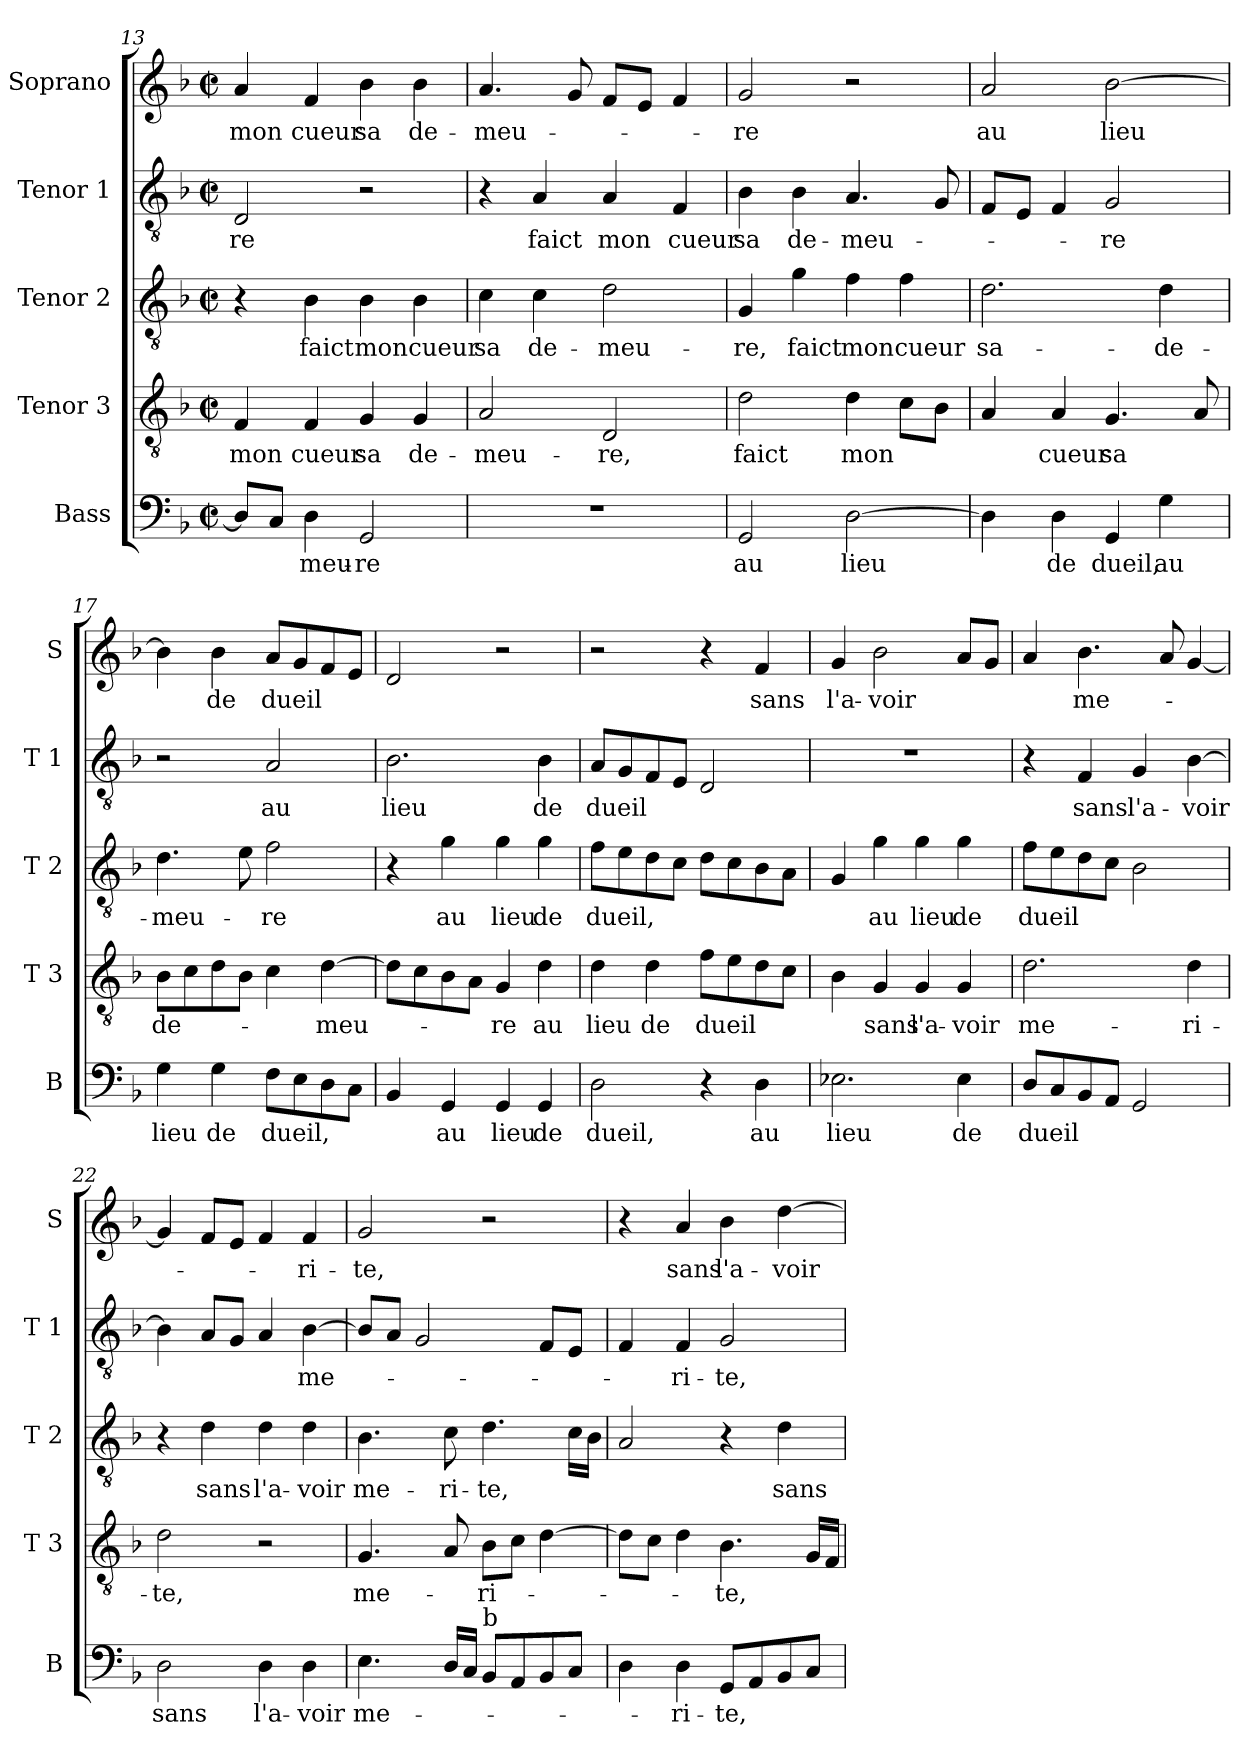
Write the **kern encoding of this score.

**kern	**text	**kern	**text	**kern	**text	**kern	**text	**kern	**text
*part5	*part5	*part4	*part4	*part3	*part3	*part2	*part2	*part1	*part1
*staff5	*staff5	*staff4	*staff4	*staff3	*staff3	*staff2	*staff2	*staff1	*staff1
*I"Bass	*	*I"Tenor 3	*	*I"Tenor 2	*	*I"Tenor 1	*	*I"Soprano	*
*I'B	*	*I'T 3	*	*I'T 2	*	*I'T 1	*	*I'S	*
!!LO:PB:g=z
*clefF4	*	*clefGv2	*	*clefGv2	*	*clefGv2	*	*clefG2	*
*k[b-]	*	*k[b-]	*	*k[b-]	*	*k[b-]	*	*k[b-]	*
*F:	*	*F:	*	*F:	*	*F:	*	*F:	*
*M2/2	*	*M2/2	*	*M2/2	*	*M2/2	*	*M2/2	*
*met(c|)	*	*met(c|)	*	*met(c|)	*	*met(c|)	*	*met(c|)	*
=13	=13	=13	=13	=13	=13	=13	=13	=13	=13
8D/L]	.	4F/	mon	4r	.	2D/	-re	4a/	mon
8C/J	.	.	.	.	.	.	.	.	.
4D\	-meu-	4F/	cueur	4B-\	faict	.	.	4f/	cueur
2GG/	-re	4G/	sa	4B-\	mon	2r	.	4b-\	sa
.	.	4G/	de-	4B-\	cueur	.	.	4b-\	de-
=14	=14	=14	=14	=14	=14	=14	=14	=14	=14
1r	.	2A/	-meu-	4c\	sa	4r	.	4.a/	-meu-
.	.	.	.	4c\	de-	4A/	faict	.	.
.	.	.	.	.	.	.	.	8g/	.
.	.	2D/	-re,	2d\	-meu-	4A/	mon	8f/L	.
.	.	.	.	.	.	.	.	8e/J	.
.	.	.	.	.	.	4F/	cueur	4f/	.
=15	=15	=15	=15	=15	=15	=15	=15	=15	=15
2GG/	au	2d\	faict	4G/	-re,	4B-\	sa	2g/	-re
.	.	.	.	4g\	faict	4B-\	de-	.	.
[2D\	lieu	4d\	mon	4f\	mon	4.A/	-meu-	2r	.
.	.	8c\L	.	4f\	cueur	.	.	.	.
.	.	8B-\J	.	.	.	8G/	.	.	.
=16	=16	=16	=16	=16	=16	=16	=16	=16	=16
4D\]	.	4A/	.	2.d\	sa-	8F/L	.	2a/	au
.	.	.	.	.	.	8E/J	.	.	.
4D\	de	4A/	cueur	.	.	4F/	.	.	.
4GG/	dueil,	4.G/	sa	.	.	2G/	-re	[2b-\	lieu
4G\	au	.	.	4d\	-de-	.	.	.	.
.	.	8A/	.	.	.	.	.	.	.
=17	=17	=17	=17	=17	=17	=17	=17	=17	=17
4G\	lieu	8B-\L	de-	4.d\	-meu-	2r	.	4b-\]	.
.	.	8c\	.	.	.	.	.	.	.
4G\	de	8d\	.	.	.	.	.	4b-\	de
.	.	8B-\J	.	8e\	.	.	.	.	.
8F\L	dueil,	4c\	.	2f\	-re	2A/	au	8a/L	dueil
8E\	.	.	.	.	.	.	.	8g/	.
8D\	.	[4d\	-meu-	.	.	.	.	8f/	.
8C\J	.	.	.	.	.	.	.	8e/J	.
=18	=18	=18	=18	=18	=18	=18	=18	=18	=18
4BB-/	.	8d\L]	.	4r	.	2.B-\	lieu	2d/	.
.	.	8c\	.	.	.	.	.	.	.
4GG/	au	8B-\	.	4g\	au	.	.	.	.
.	.	8A\J	.	.	.	.	.	.	.
4GG/	lieu	4G/	-re	4g\	lieu	.	.	2r	.
4GG/	de	4d\	au	4g\	de	4B-\	de	.	.
!!LO:LB:g=z
=19	=19	=19	=19	=19	=19	=19	=19	=19	=19
2D\	dueil,	4d\	lieu	8f\L	dueil,	8A/L	dueil	2r	.
.	.	.	.	8e\	.	8G/	.	.	.
.	.	4d\	de	8d\	.	8F/	.	.	.
.	.	.	.	8c\J	.	8E/J	.	.	.
4r	.	8f\L	dueil	8d\L	.	2D/	.	4r	.
.	.	8e\	.	8c\	.	.	.	.	.
4D\	au	8d\	.	8B-\	.	.	.	4f/	sans
.	.	8c\J	.	8A\J	.	.	.	.	.
=20	=20	=20	=20	=20	=20	=20	=20	=20	=20
2.E-X\	lieu	4B-\	.	4G/	.	1r	.	4g/	l'a-
.	.	4G/	sans	4g\	au	.	.	2b-\	-voir
.	.	4G/	l'a-	4g\	lieu	.	.	.	.
4E-\	de	4G/	-voir	4g\	de	.	.	8a/L	.
.	.	.	.	.	.	.	.	8g/J	.
=21	=21	=21	=21	=21	=21	=21	=21	=21	=21
8D/L	dueil	2.d\	me-	8f\L	dueil	4r	.	4a/	.
8C/	.	.	.	8e\	.	.	.	.	.
8BB-/	.	.	.	8d\	.	4F/	sans	4.b-\	me-
8AA/J	.	.	.	8c\J	.	.	.	.	.
2GG/	.	.	.	2B-\	.	4G/	l'a-	.	.
.	.	.	.	.	.	.	.	8a/	.
.	.	4d\	-ri-	.	.	[4B-\	-voir	[4g/	.
=22	=22	=22	=22	=22	=22	=22	=22	=22	=22
2D\	sans	2d\	-te,	4r	.	4B-\]	.	4g/]	.
.	.	.	.	4d\	sans	8A/L	.	8f/L	.
.	.	.	.	.	.	8G/J	.	8e/J	.
4D\	l'a-	2r	.	4d\	l'a-	4A/	.	4f/	.
4D\	-voir	.	.	4d\	-voir	[4B-\	me-	4f/	-ri-
=23	=23	=23	=23	=23	=23	=23	=23	=23	=23
4.E\	me-	4.G/	me-	4.B-\	me-	8B-/L]	.	2g/	-te,
.	.	.	.	.	.	8A/J	.	.	.
.	.	.	.	.	.	2G/	.	.	.
16D/LL	.	8A/	.	8c\	-ri-	.	.	.	.
16C/JJ	.	.	.	.	.	.	.	.	.
!LO:TX:a:t=b	!	!	!	!	!	!	!	!	!
8BB-/L	.	8B-\L	-ri-	4.d\	-te,	.	.	2r	.
8AA/	.	8c\J	.	.	.	.	.	.	.
8BB-/	.	[4d\	.	.	.	8F/L	.	.	.
8C/J	.	.	.	16c\LL	.	8E/J	.	.	.
.	.	.	.	16B-\JJ	.	.	.	.	.
=24	=24	=24	=24	=24	=24	=24	=24	=24	=24
4D\	.	8d\L]	.	2A/	.	4F/	.	4r	.
.	.	8c\J	.	.	.	.	.	.	.
4D\	-ri-	4d\	.	.	.	4F/	-ri-	4a/	sans
8GG/L	-te,	4.B-\	-te,	4r	.	2G/	-te,	4b-\	l'a-
8AA/	.	.	.	.	.	.	.	.	.
8BB-/	.	.	.	4d\	sans	.	.	[4dd\	-voir
8C/J	.	16G/LL	.	.	.	.	.	.	.
.	.	16F/JJ	.	.	.	.	.	.	.
=	=	=	=	=	=	=	=	=	=
*-	*-	*-	*-	*-	*-	*-	*-	*-	*-
